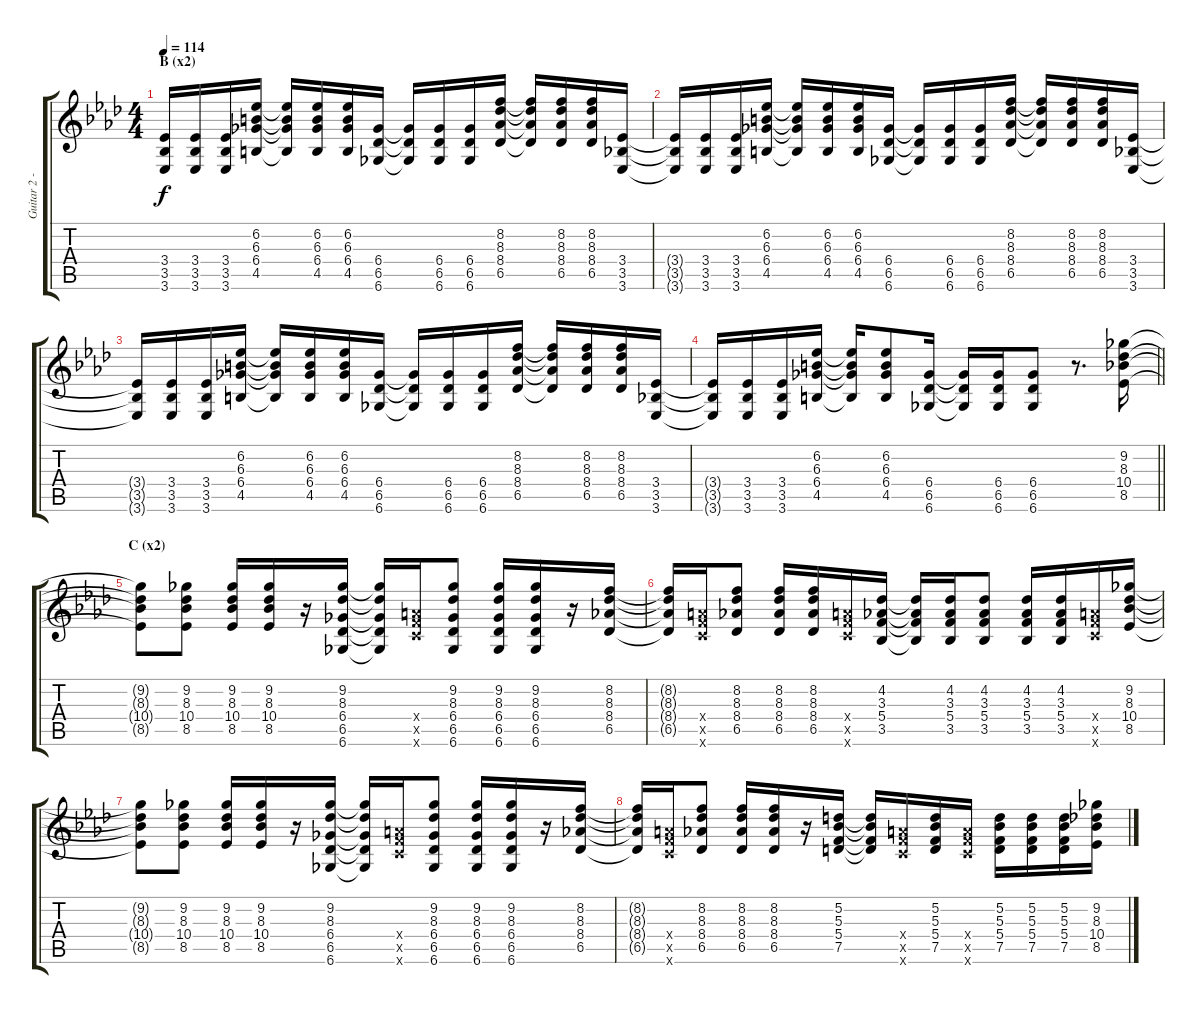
\track ("Guitar 2 - Uruha" "Guitar 2 -") {instrument distortionguitar}
\staff {score tabs}
\tuning (D4 A3 F3 C3 G2 C2) {hide}
\ts (4 4)
\section ("" "B (x2)")
\tempo 114
\clef g2
\ks ab
(3.4{t} 3.5{t} 3.6{t}).16{dy f} (3.4 3.5 3.6).16 (3.4 3.5 3.6).16 (6.2 6.3 6.4 4.5).16 (6.2{t} 6.3{t} 6.4{t} 4.5{t}).16 (6.2 6.3 6.4 4.5).16 (6.2 6.3 6.4 4.5).16 (6.4 6.5 6.6).16 (6.4{t} 6.5{t} 6.6{t}).16 (6.4 6.5 6.6).16 (6.4 6.5 6.6).16 (8.2 8.3 8.4 6.5).16 (8.2{t} 8.3{t} 8.4{t} 6.5{t}).16 (8.2 8.3 8.4 6.5).16 (8.2 8.3 8.4 6.5).16 (3.4 3.5 3.6).16 |
(3.4{t} 3.5{t} 3.6{t}).16 (3.4 3.5 3.6).16 (3.4 3.5 3.6).16 (6.2 6.3 6.4 4.5).16 (6.2{t} 6.3{t} 6.4{t} 4.5{t}).16 (6.2 6.3 6.4 4.5).16 (6.2 6.3 6.4 4.5).16 (6.4 6.5 6.6).16 (6.4{t} 6.5{t} 6.6{t}).16 (6.4 6.5 6.6).16 (6.4 6.5 6.6).16 (8.2 8.3 8.4 6.5).16 (8.2{t} 8.3{t} 8.4{t} 6.5{t}).16 (8.2 8.3 8.4 6.5).16 (8.2 8.3 8.4 6.5).16 (3.4 3.5 3.6).16 |
(3.4{t} 3.5{t} 3.6{t}).16 (3.4 3.5 3.6).16 (3.4 3.5 3.6).16 (6.2 6.3 6.4 4.5).16 (6.2{t} 6.3{t} 6.4{t} 4.5{t}).16 (6.2 6.3 6.4 4.5).16 (6.2 6.3 6.4 4.5).16 (6.4 6.5 6.6).16 (6.4{t} 6.5{t} 6.6{t}).16 (6.4 6.5 6.6).16 (6.4 6.5 6.6).16 (8.2 8.3 8.4 6.5).16 (8.2{t} 8.3{t} 8.4{t} 6.5{t}).16 (8.2 8.3 8.4 6.5).16 (8.2 8.3 8.4 6.5).16 (3.4 3.5 3.6).16 |
\barLineRight lightlight
(3.4{t} 3.5{t} 3.6{t}).16 (3.4 3.5 3.6).16 (3.4 3.5 3.6).16 (6.2 6.3 6.4 4.5).16 (6.2{t} 6.3{t} 6.4{t} 4.5{t}).16 (6.2 6.3 6.4 4.5).8 (6.4 6.5 6.6).16 (6.4{t} 6.5{t} 6.6{t}).16 (6.4 6.5 6.6).16 (6.4 6.5 6.6).8 r.8{d} (9.2 8.3 10.4 8.5).16 |
\section ("" "C (x2)")
(9.2{t} 8.3{t} 10.4{t} 8.5{t}).8 (9.2 8.3 10.4 8.5).8 (9.2 8.3 10.4 8.5).16 (9.2 8.3 10.4 8.5).16 r.16 (9.2 8.3 6.4 6.5 6.6).16 (9.2{t} 8.3{t} 6.4{t} 6.5{t} 6.6{t}).16 (9.4{x} 10.5{x} 12.6{x}).16 (9.2 8.3 6.4 6.5 6.6).8 (9.2 8.3 6.4 6.5 6.6).16 (9.2 8.3 6.4 6.5 6.6).16 r.16 (8.2 8.3 8.4 6.5).16 |
(8.2{t} 8.3{t} 8.4{t} 6.5{t}).16 (9.4{x} 10.5{x} 12.6{x}).16 (8.2 8.3 8.4 6.5).8 (8.2 8.3 8.4 6.5).16 (8.2 8.3 8.4 6.5).16 (9.4{x} 10.5{x} 12.6{x}).16 (4.2 3.3 5.4 3.5).16 (4.2{t} 3.3{t} 5.4{t} 3.5{t}).16 (4.2 3.3 5.4 3.5).16 (4.2 3.3 5.4 3.5).8 (4.2 3.3 5.4 3.5).16 (4.2 3.3 5.4 3.5).16 (9.4{x} 10.5{x} 12.6{x}).16 (9.2 8.3 10.4 8.5).16 |
(9.2{t} 8.3{t} 10.4{t} 8.5{t}).8 (9.2 8.3 10.4 8.5).8 (9.2 8.3 10.4 8.5).16 (9.2 8.3 10.4 8.5).16 r.16 (9.2 8.3 6.4 6.5 6.6).16 (9.2{t} 8.3{t} 6.4{t} 6.5{t} 6.6{t}).16 (9.4{x} 10.5{x} 12.6{x}).16 (9.2 8.3 6.4 6.5 6.6).8 (9.2 8.3 6.4 6.5 6.6).16 (9.2 8.3 6.4 6.5 6.6).16 r.16 (8.2 8.3 8.4 6.5).16 |
(8.2{t} 8.3{t} 8.4{t} 6.5{t}).16 (9.4{x} 10.5{x} 12.6{x}).16 (8.2 8.3 8.4 6.5).8 (8.2 8.3 8.4 6.5).16 (8.2 8.3 8.4 6.5).16 r.16 (5.2 5.3 5.4 7.5).16 (5.2{t} 5.3{t} 5.4{t} 7.5{t}).16 (9.4{x} 10.5{x} 12.6{x}).16 (5.2 5.3 5.4 7.5).16 (9.4{x} 10.5{x} 12.6{x}).16 (5.2 5.3 5.4 7.5).16 (5.2 5.3 5.4 7.5).16 (5.2 5.3 5.4 7.5).16 (9.2 8.3 10.4 8.5).16
